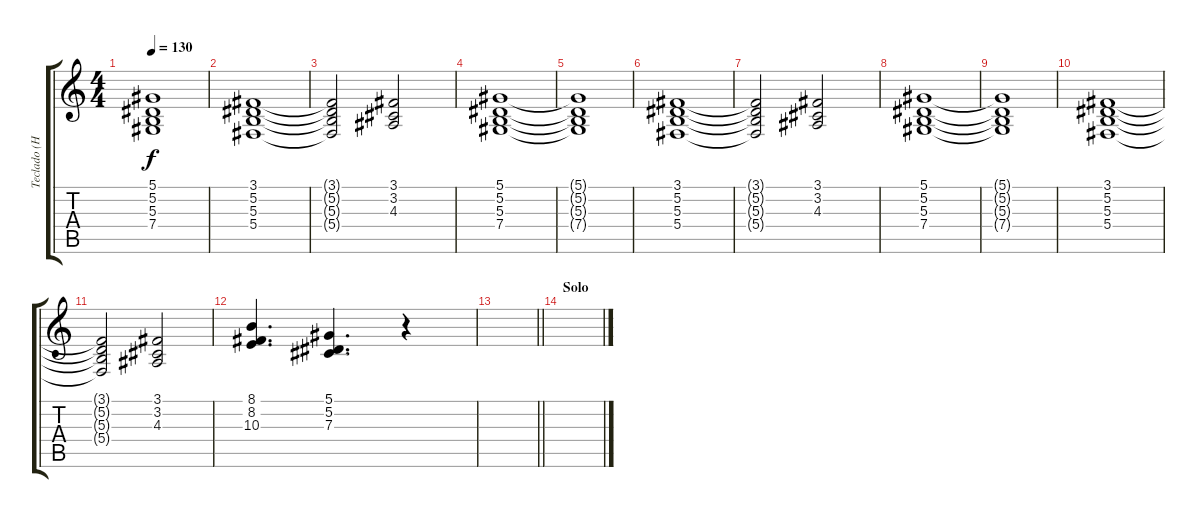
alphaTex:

\track ("Teclado (H. Bistolfi)" "Teclado (H") {instrument choiraahs}
\staff {score tabs}
\tuning (Eb4 Bb3 Gb3 Db3 Ab2 Eb2) {hide}
\ts (4 4)
\tempo 130
\clef g2
\ks c
(5.1{t} 5.2{t} 5.3{t} 7.4{t}).1{dy f} |
(3.1 5.2 5.3 5.4).1 |
(3.1{t} 5.2{t} 5.3{t} 5.4{t}).2 (3.1 3.2 4.3).2 |
(5.1 5.2 5.3 7.4).1 |
(5.1{t} 5.2{t} 5.3{t} 7.4{t}).1 |
(3.1 5.2 5.3 5.4).1 |
(3.1{t} 5.2{t} 5.3{t} 5.4{t}).2 (3.1 3.2 4.3).2 |
(5.1 5.2 5.3 7.4).1 |
(5.1{t} 5.2{t} 5.3{t} 7.4{t}).1 |
(3.1 5.2 5.3 5.4).1 |
(3.1{t} 5.2{t} 5.3{t} 5.4{t}).2 (3.1 3.2 4.3).2 |
(8.1 8.2 10.3).4{d} (5.1 5.2 7.3).4{d} r.4 |
\barLineRight lightlight
|
\section ("" "Solo")
